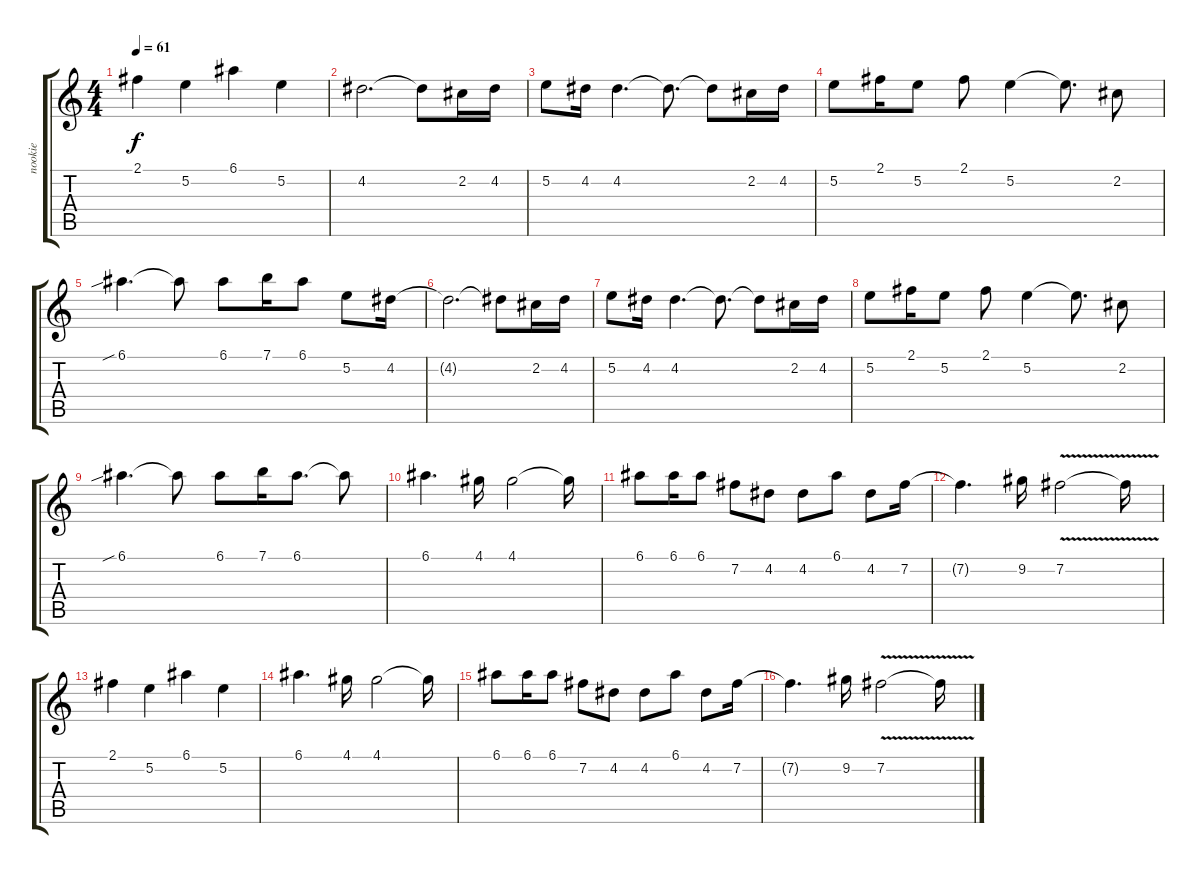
\track ("nookie" "nookie") {instrument electricguitarclean}
\staff {score tabs}
\tuning (E4 B3 G3 D3 A2 E2) {hide}
\ts (4 4)
\tempo 61
\clef g2
\ks c
2.1.4{dy f} 5.2.4 6.1.4 5.2.4 |
4.2.2{d} 4.2{t}.8 2.2.16 4.2.16 |
5.2.8 4.2.16 4.2.4{d} 4.2{t}.8{d} 4.2{t}.8 2.2.16 4.2.16 |
5.2.8 2.1.16 5.2.8 2.1.8 5.2.4 5.2{t}.8{d} 2.2.8 |
6.1{sib}.4{d} 6.1{t}.8 6.1.8 7.1.16 6.1.8 5.2.8 4.2.16 |
4.2{t}.2{d} 4.2{t}.8 2.2.16 4.2.16 |
5.2.8 4.2.16 4.2.4{d} 4.2{t}.8{d} 4.2{t}.8 2.2.16 4.2.16 |
5.2.8 2.1.16 5.2.8 2.1.8 5.2.4 5.2{t}.8{d} 2.2.8 |
6.1{sib}.4{d} 6.1{t}.8 6.1.8 7.1.16 6.1.8{d} 6.1{t}.8 |
6.1.4{d} 4.1.16 4.1.2 4.1{t}.16 |
6.1.8 6.1.16 6.1.8 7.2.8 4.2.8 4.2.8 6.1.8 4.2.8 7.2.16 |
7.2{t}.4{d} 9.2.16 7.2{v}.2 7.2{t}.16 |
2.1.4 5.2.4 6.1.4 5.2.4 |
6.1.4{d} 4.1.16 4.1.2 4.1{t}.16 |
6.1.8 6.1.16 6.1.8 7.2.8 4.2.8 4.2.8 6.1.8 4.2.8 7.2.16 |
7.2{t}.4{d} 9.2.16 7.2{v}.2 7.2{t}.16
